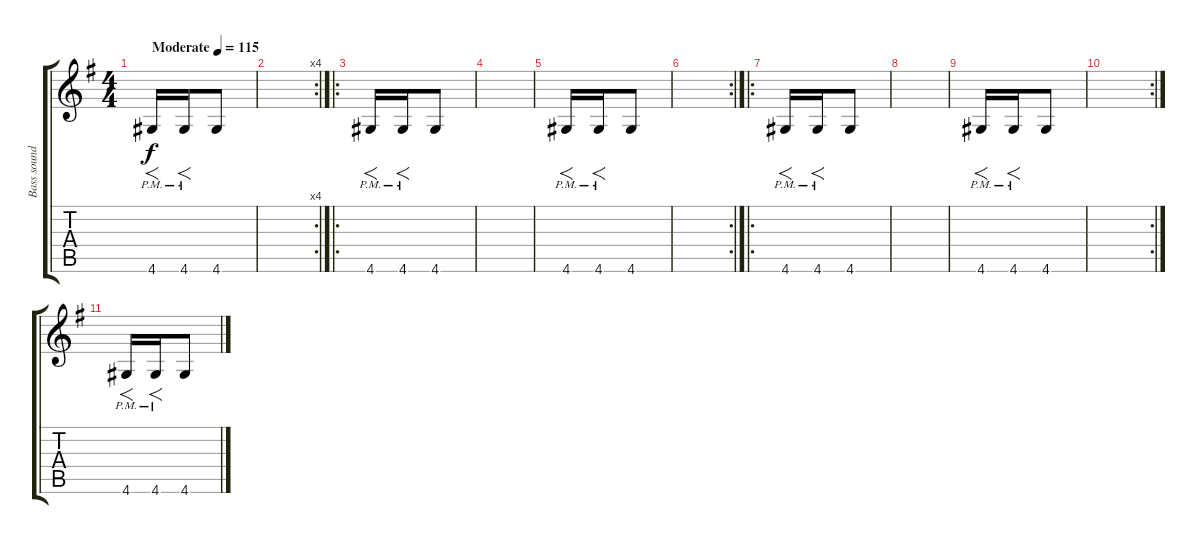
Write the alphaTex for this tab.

\track ("Bass sounds" "Bass sound") {instrument overdrivenguitar}
\staff {score tabs}
\tuning (E4 B3 G3 D3 A2 E2) {hide}
\ts (4 4)
\tempo (115 "Moderate")
\clef g2
\ks g
4.6{pm}.16{f dy f instrument overdrivenguitar} 4.6{pm}.16{f} 4.6.8 |
\rc 4
|
\ro
4.6{pm}.16{f} 4.6{pm}.16{f} 4.6.8 |
|
4.6{pm}.16{f} 4.6{pm}.16{f} 4.6.8 |
\rc 2
|
\ro
4.6{pm}.16{f} 4.6{pm}.16{f} 4.6.8 |
|
4.6{pm}.16{f} 4.6{pm}.16{f} 4.6.8 |
\rc 2
|
4.6{pm}.16{f} 4.6{pm}.16{f} 4.6.8
